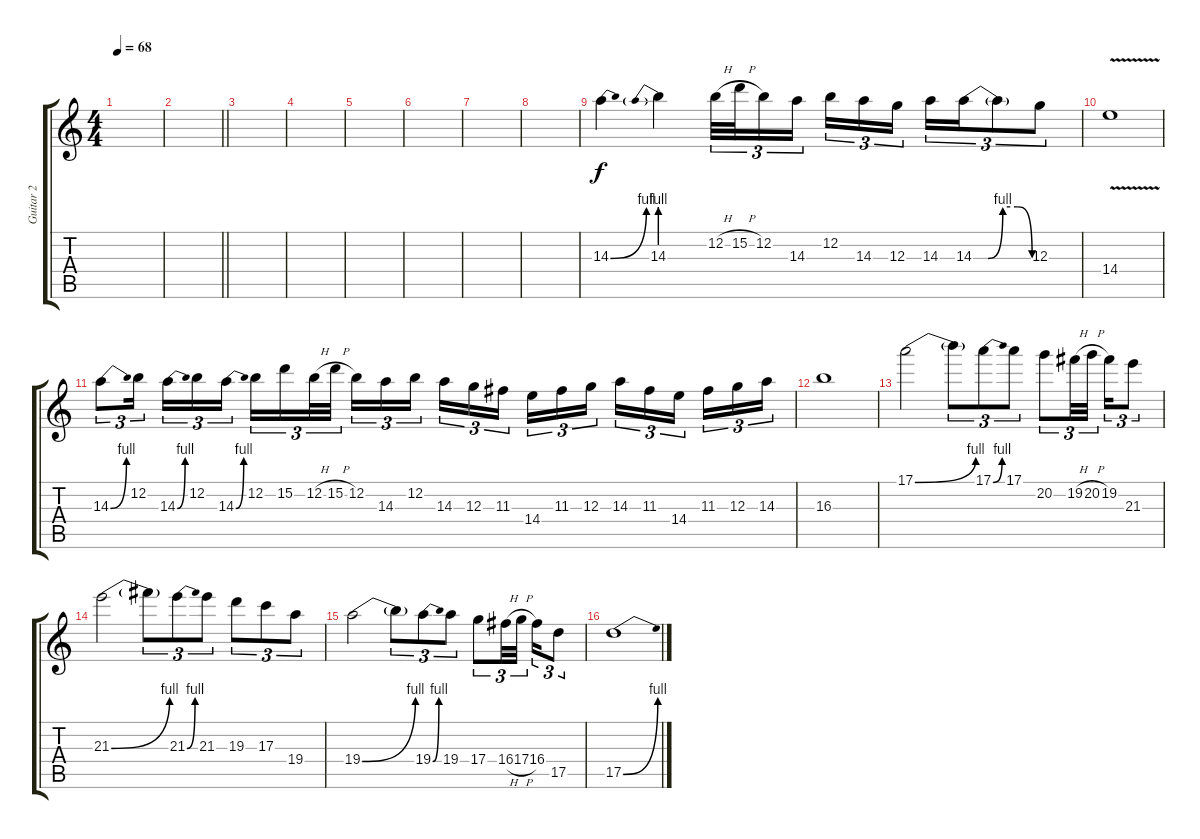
\track ("Guitar 2" "Guitar 2") {instrument distortionguitar}
\staff {score tabs}
\tuning (E4 B3 G3 D3 A2 E2) {hide}
\ts (4 4)
\tempo 68
\clef g2
\ks c
|
\barLineRight lightlight
|
|
|
|
|
|
|
14.3{be (bend 0 0 60 4)}.4{volume 14 balance 14} 14.3{be (prebend 0 4 60 4)}.4 12.2{h}.32{tu (3 2)} 15.2{h}.32{tu (3 2)} 12.2.16{tu (3 2)} 14.3.16{tu (3 2) beam splitsecondary} 12.2.16{tu (3 2)} 14.3.16{tu (3 2)} 12.3.16{tu (3 2)} 14.3.16{tu (3 2)} 14.3{be (custom 0 0 15 0 30 4 45 4 60 0)}.16{tu (3 2)} 14.3{t}.8{tu (3 2)} 12.3.8{tu (3 2)} |
14.4{v}.1 |
14.3{be (bend 0 0 60 4)}.8{tu (3 2)} 12.2.16{tu (3 2) beam splitsecondary} 14.3{be (bend 0 0 60 4)}.16{tu (3 2)} 12.2.16{tu (3 2)} 14.3{be (bend 0 0 60 4)}.16{tu (3 2)} 12.2.16{tu (3 2)} 15.2.16{tu (3 2)} 12.2{h}.32{tu (3 2)} 15.2{h}.32{tu (3 2) beam splitsecondary} 12.2.16{tu (3 2)} 14.3.16{tu (3 2)} 12.2.16{tu (3 2)} 14.3.16{tu (3 2)} 12.3.16{tu (3 2)} 11.3.16{tu (3 2) beam splitsecondary} 14.4.16{tu (3 2)} 11.3.16{tu (3 2)} 12.3.16{tu (3 2)} 14.3.16{tu (3 2)} 11.3.16{tu (3 2)} 14.4.16{tu (3 2) beam splitsecondary} 11.3.16{tu (3 2)} 12.3.16{tu (3 2)} 14.3.16{tu (3 2)} |
16.3.1 |
17.1{be (bend 0 0 60 4)}.2 17.1{t}.8{tu (3 2)} 17.1{be (bend 0 0 60 4)}.8{tu (3 2)} 17.1.8{tu (3 2)} 20.2.8{tu (3 2)} 19.2{h}.32{tu (3 2)} 20.2{h}.32{tu (3 2) beam splitsecondary} 19.2.16{tu (3 2)} 21.3.8{tu (3 2)} |
21.3{be (bend 0 0 60 4)}.2 21.3{t}.8{tu (3 2)} 21.3{be (bend 0 0 60 4)}.8{tu (3 2)} 21.3.8{tu (3 2)} 19.3.8{tu (3 2)} 17.3.8{tu (3 2)} 19.4.8{tu (3 2)} |
19.4{be (bend 0 0 60 4)}.2 19.4{t}.8{tu (3 2)} 19.4{be (bend 0 0 60 4)}.8{tu (3 2)} 19.4.8{tu (3 2)} 17.4.8{tu (3 2)} 16.4{h}.32{tu (3 2)} 17.4{h}.32{tu (3 2) beam splitsecondary} 16.4.16{tu (3 2)} 17.5.8{tu (3 2)} |
17.5{be (bend 0 0 60 4)}.1
